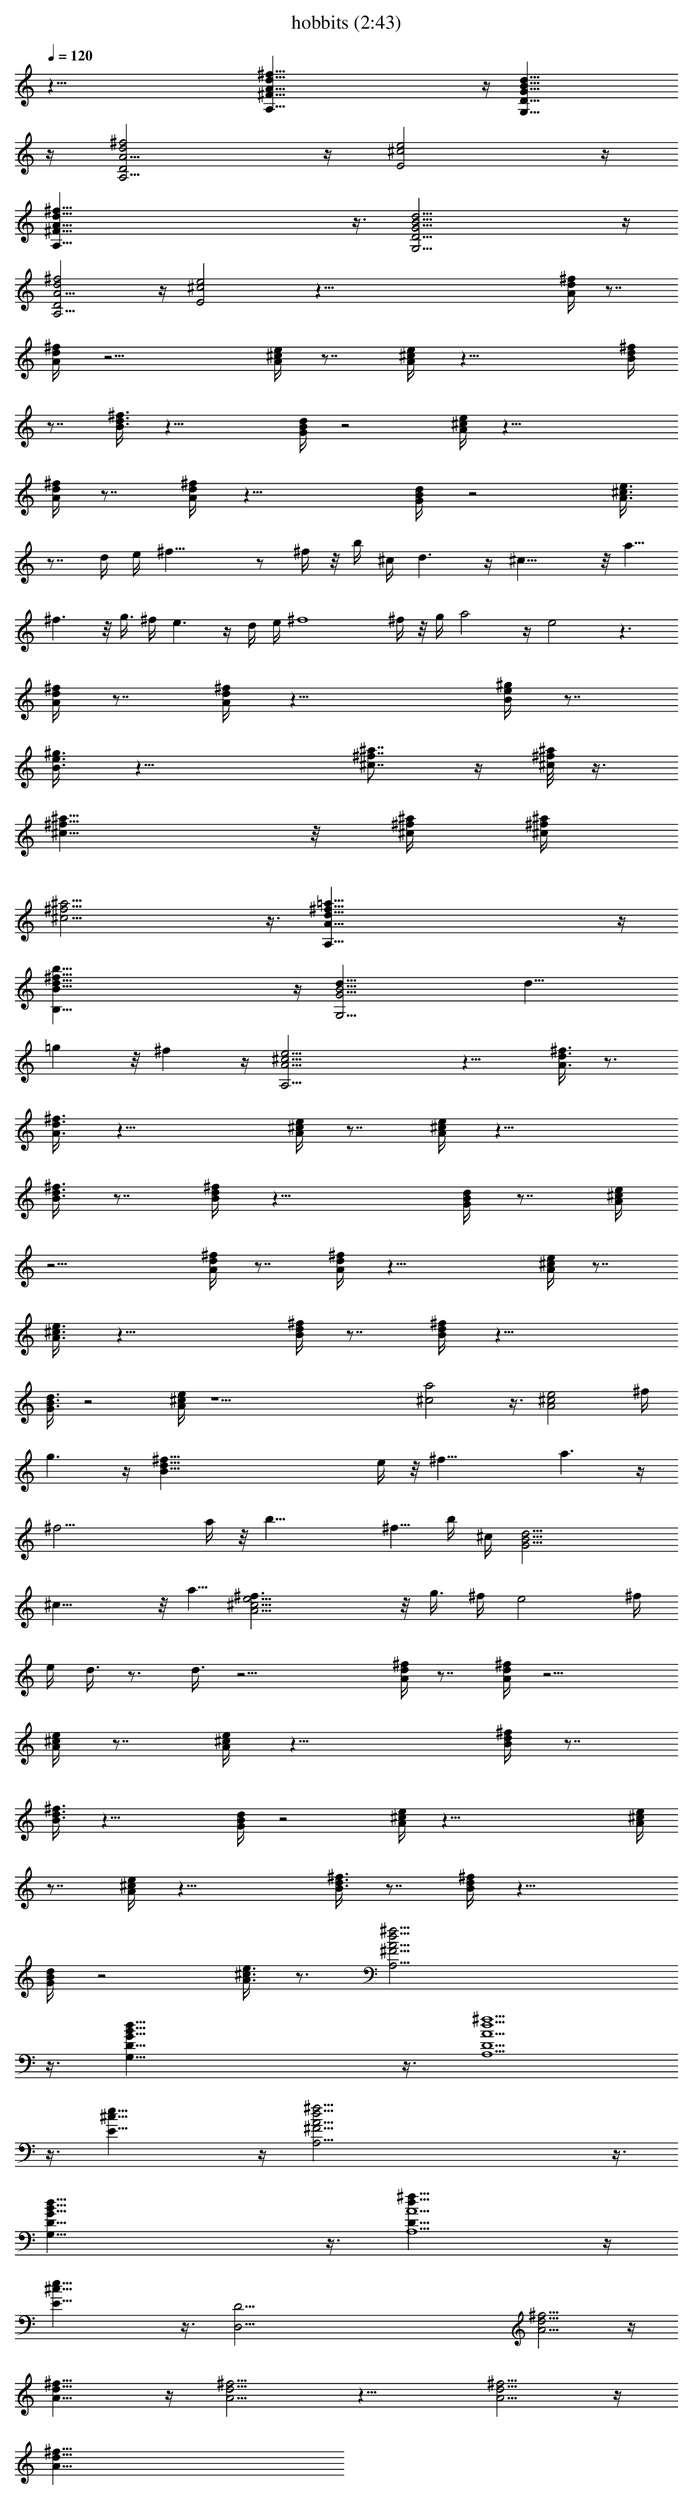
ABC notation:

X:1
T:hobbits (2:43)
L:1/4
Q:120
K:C
z73/8 [d71/8^f71/8A,71/8^F71/8A71/8] z/4 [B35/8d35/8G,35/8D35/8G35/8]
z/4 [d2^f2A,17/4D2A17/4] z/4 [^c2e2E2] z/4
[d71/8^f71/8A,71/8^F71/8A71/8] z3/8 [B17/4d17/4G,17/4D17/4G17/4] z/4
[d2^f2A,17/4D2A17/4] z/4 [^c2e2E2] z85/8 [A/4d/4^f/4] z7/8
[A/4d/4^f/4] z13/4 [A/4^c/4e/4] z7/8 [A/4^c/4e/4] z25/8 [B/4d/4^f/4]
z7/8 [B3/8d3/8^f3/8] z25/8 [G/4B/4d/4] z2 [A/4^c/4e/4] z35/8
[A/4d/4^f/4] z7/8 [A/4d/4^f/4] z25/8 [G/4B/4d/4] z2 [A3/8^c3/8e3/8]
z7/8 d/4 e/4 ^f21/8 z/2 ^f/4 z/8 b/4 ^c/4 d3/2 z/4 ^c17/8 z/8 a5/8
^f3/2 z/8 g3/8 ^f/4 e3/2 z/4 d/4 e/4 ^f4 ^f/4 z/8 g/4 a2 z/4 e2 z3/2
[A/4d/4^f/4] z7/8 [A/4d/4^f/4] z25/8 [B/4e/4^g/4] z7/8
[B3/8e3/8^g3/8] z25/8 [^c7/8^f7/8^a7/8] z/4 [^c/8^f/8^a/8] z3/8
[^c9/8^f9/8^a9/8] z/8 [^c/4^f/4^a/4] [^c/4^f/4^a/4]
[^c17/4^f17/4^a17/4] z3/8 [d71/8^f71/8=a71/8A,71/8A71/8] z/4
[d71/8^f71/8b71/8B,71/8B71/8] z/4 [G17/4B17/4d9/8G,17/4] [d25/8z9/8]
=g z/8 ^f z/4 [A17/4^c17/4e17/4A,17/4] z11/8 [A3/8d3/8^f3/8] z3/4
[A3/8d3/8^f3/8] z25/8 [A/4^c/4e/4] z7/8 [A/4^c/4e/4] z25/8
[B3/8d3/8^f3/8] z7/8 [B/4d/4^f/4] z25/8 [G/4B/4d/4] z7/8 [A/4^c/4e/4]
z13/4 [A/4d/4^f/4] z7/8 [A/4d/4^f/4] z25/8 [A/4^c/4e/4] z7/8
[A3/8^c3/8e3/8] z25/8 [B/4d/4^f/4] z7/8 [B/4d/4^f/4] z25/8
[G3/8B3/8d3/8] z2 [A/4^c/4e/4] z29/2 [^c2a2] z3/8 [A2^c2e2z/4] ^f/4
g3/2 z/4 [B71/8d71/8^f5/8z/4] e/4 z/8 [^f27/8z13/8] a3/2 z/4
[^f17/4z/4] a/4 z/8 b29/8 [^f5/8z3/8] b/4 ^c/4 [G17/4B17/4d17/4z7/4]
^c17/8 z/8 a5/8 [A17/4^c17/4e9/4^f3/2] z/8 g3/8 ^f/4 [e2z7/4] ^f/4
e/4 d3/8 z3/4 d3/8 z17/4 [A/4d/4^f/4] z7/8 [A/4d/4^f/4] z13/4
[A/4^c/4e/4] z7/8 [A/4^c/4e/4] z25/8 [B/4d/4^f/4] z7/8
[B3/8d3/8^f3/8] z25/8 [G/4B/4d/4] z2 [A/4^c/4e/4] z53/8 [A/4^c/4e/4]
z7/8 [A/4^c/4e/4] z25/8 [B3/8d3/8^f3/8] z7/8 [B/4d/4^f/4] z25/8
[G/4B/4d/4] z2 [A3/8^c3/8e3/8] z3/4 [d45/4^f45/4A,45/4^F45/4A45/4]
z3/8 [B43/8d43/8G,43/8D43/8G43/8] z3/8 [d5/2^f5/2A,11/2D5/2A11/2]
z3/8 [^c21/8e21/8E21/8] z/4 [d45/4^f45/4A,45/4^F45/4A45/4] z3/8
[B43/8d43/8G,43/8D43/8G43/8] z3/8 [d21/8^f21/8A,11/2D21/8A11/2] z/4
[^c21/8e21/8E21/8] z3/8 [D,51/4D51/4z11/8] [A5/4d5/4^f5/4] z/4
[A9/8d9/8^f9/8] z/4 [A5/4d5/4^f5/4] z13/8 [A5/4d5/4^f5/4] z/4
[A33/8d33/8^f33/8]
